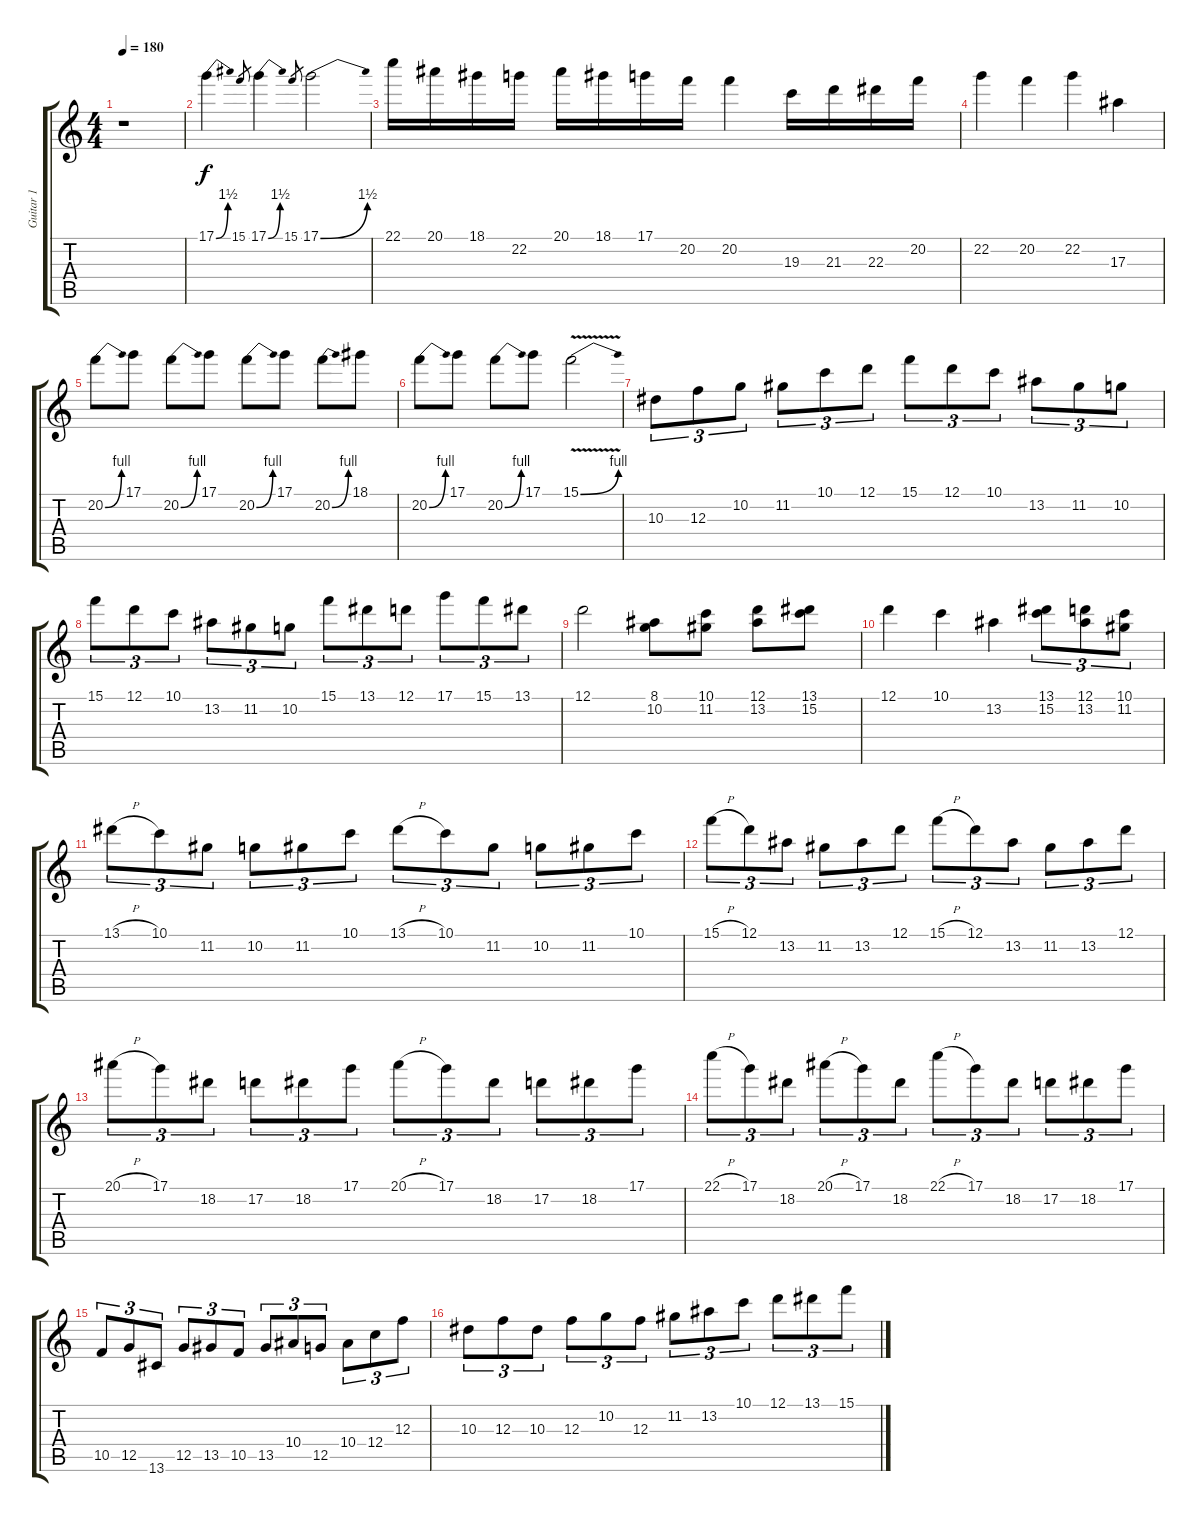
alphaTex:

\track ("Guitar 1" "Guitar 1") {instrument distortionguitar}
\staff {score tabs}
\tuning (D4 A3 F3 C3 G2 C2) {hide}
\ts (4 4)
\tempo 180
\clef g2
\ks c
r.1{dy f} |
17.1{be (bend 0 0 60 6)}.4 15.1.8{gr} 17.1{be (bend 0 0 60 6)}.4 15.1.8{gr} 17.1{be (bend 0 0 60 6)}.2 |
22.1.16 20.1.16 18.1.16 22.2.16 20.1.16 18.1.16 17.1.16 20.2.16 20.2.4 19.3.16 21.3.16 22.3.16 20.2.16 |
22.2.4 20.2.4 22.2.4 17.3.4 |
20.2{be (bend 0 0 60 4)}.8 17.1.8 20.2{be (bend 0 0 60 4)}.8 17.1.8 20.2{be (bend 0 0 60 4)}.8 17.1.8 20.2{be (bend 0 0 60 4)}.8 18.1.8 |
20.2{be (bend 0 0 60 4)}.8 17.1.8 20.2{be (bend 0 0 60 4)}.8 17.1.8 15.1{be (bend 0 0 60 4) v}.2 |
10.3.8{tu (3 2)} 12.3.8{tu (3 2)} 10.2.8{tu (3 2)} 11.2.8{tu (3 2)} 10.1.8{tu (3 2)} 12.1.8{tu (3 2)} 15.1.8{tu (3 2)} 12.1.8{tu (3 2)} 10.1.8{tu (3 2)} 13.2.8{tu (3 2)} 11.2.8{tu (3 2)} 10.2.8{tu (3 2)} |
15.1.8{tu (3 2)} 12.1.8{tu (3 2)} 10.1.8{tu (3 2)} 13.2.8{tu (3 2)} 11.2.8{tu (3 2)} 10.2.8{tu (3 2)} 15.1.8{tu (3 2)} 13.1.8{tu (3 2)} 12.1.8{tu (3 2)} 17.1.8{tu (3 2)} 15.1.8{tu (3 2)} 13.1.8{tu (3 2)} |
12.1.2 (8.1 10.2).8 (10.1 11.2).8 (12.1 13.2).8 (13.1 15.2).8 |
12.1.4 10.1.4 13.2.4 (13.1 15.2).8{tu (3 2)} (12.1 13.2).8{tu (3 2)} (10.1 11.2).8{tu (3 2)} |
13.1{h}.8{tu (3 2)} 10.1.8{tu (3 2)} 11.2.8{tu (3 2)} 10.2.8{tu (3 2)} 11.2.8{tu (3 2)} 10.1.8{tu (3 2)} 13.1{h}.8{tu (3 2)} 10.1.8{tu (3 2)} 11.2.8{tu (3 2)} 10.2.8{tu (3 2)} 11.2.8{tu (3 2)} 10.1.8{tu (3 2)} |
15.1{h}.8{tu (3 2)} 12.1.8{tu (3 2)} 13.2.8{tu (3 2)} 11.2.8{tu (3 2)} 13.2.8{tu (3 2)} 12.1.8{tu (3 2)} 15.1{h}.8{tu (3 2)} 12.1.8{tu (3 2)} 13.2.8{tu (3 2)} 11.2.8{tu (3 2)} 13.2.8{tu (3 2)} 12.1.8{tu (3 2)} |
20.1{h}.8{tu (3 2)} 17.1.8{tu (3 2)} 18.2.8{tu (3 2)} 17.2.8{tu (3 2)} 18.2.8{tu (3 2)} 17.1.8{tu (3 2)} 20.1{h}.8{tu (3 2)} 17.1.8{tu (3 2)} 18.2.8{tu (3 2)} 17.2.8{tu (3 2)} 18.2.8{tu (3 2)} 17.1.8{tu (3 2)} |
22.1{h}.8{tu (3 2)} 17.1.8{tu (3 2)} 18.2.8{tu (3 2)} 20.1{h}.8{tu (3 2)} 17.1.8{tu (3 2)} 18.2.8{tu (3 2)} 22.1{h}.8{tu (3 2)} 17.1.8{tu (3 2)} 18.2.8{tu (3 2)} 17.2.8{tu (3 2)} 18.2.8{tu (3 2)} 17.1.8{tu (3 2)} |
10.5.8{tu (3 2)} 12.5.8{tu (3 2)} 13.6.8{tu (3 2)} 12.5.8{tu (3 2)} 13.5.8{tu (3 2)} 10.5.8{tu (3 2)} 13.5.8{tu (3 2)} 10.4.8{tu (3 2)} 12.5.8{tu (3 2)} 10.4.8{tu (3 2)} 12.4.8{tu (3 2)} 12.3.8{tu (3 2)} |
10.3.8{tu (3 2)} 12.3.8{tu (3 2)} 10.3.8{tu (3 2)} 12.3.8{tu (3 2)} 10.2.8{tu (3 2)} 12.3.8{tu (3 2)} 11.2.8{tu (3 2)} 13.2.8{tu (3 2)} 10.1.8{tu (3 2)} 12.1.8{tu (3 2)} 13.1.8{tu (3 2)} 15.1.8{tu (3 2)}
